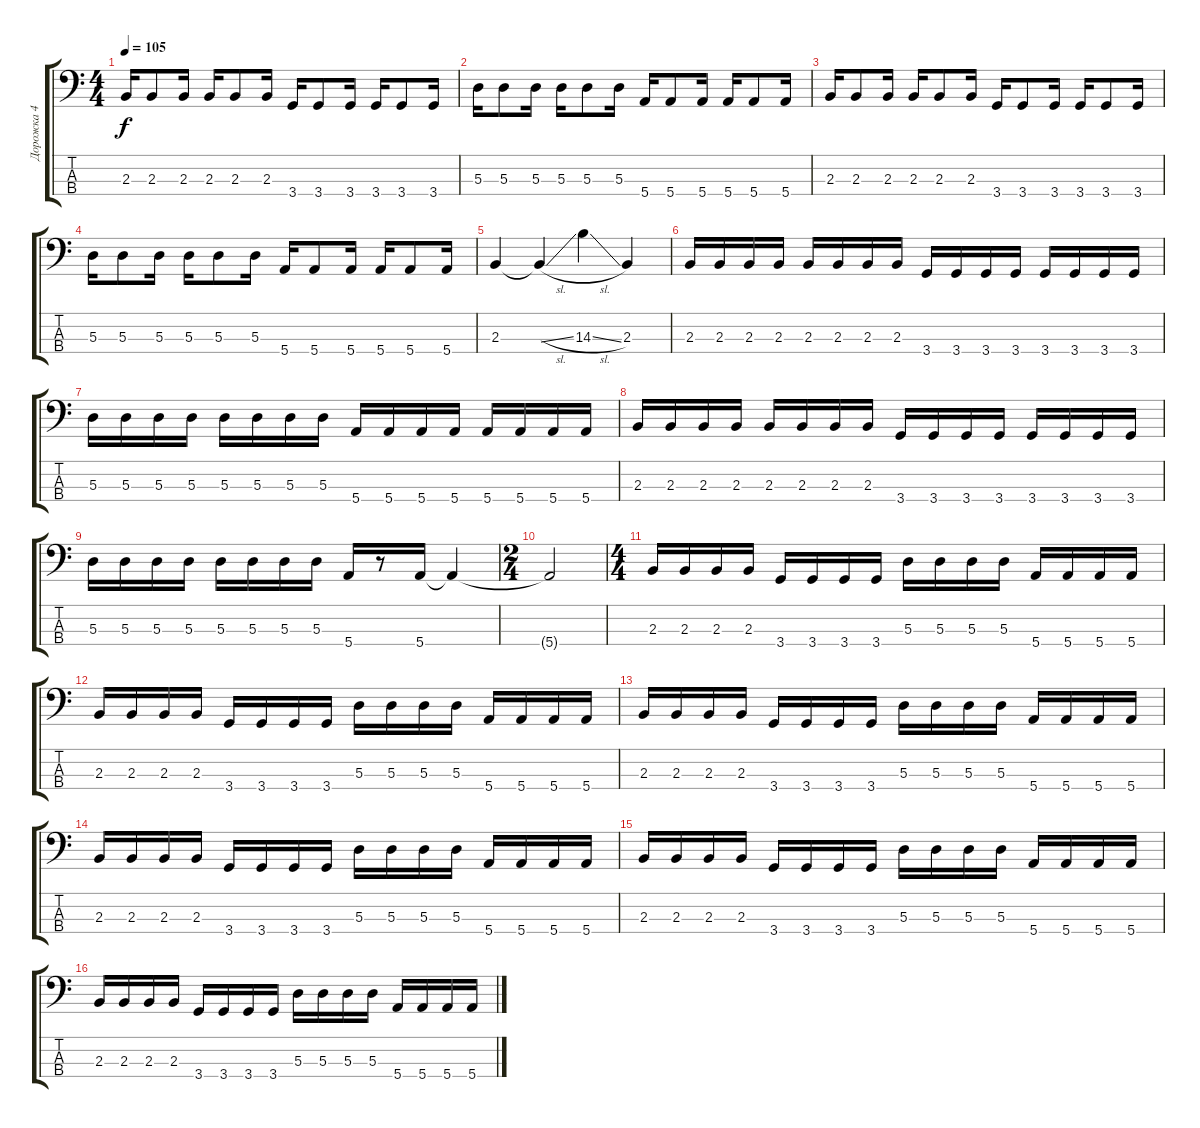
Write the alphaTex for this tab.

\track ("Дорожка 4" "Дорожка 4") {instrument electricbassfinger}
\staff {score tabs}
\tuning (G2 D2 A1 E1) {hide}
\ts (4 4)
\tempo 105
\clef f4
\ks c
2.3.16{dy f} 2.3.8 2.3.16 2.3.16 2.3.8 2.3.16 3.4.16 3.4.8 3.4.16 3.4.16 3.4.8 3.4.16 |
5.3.16 5.3.8 5.3.16 5.3.16 5.3.8 5.3.16 5.4.16 5.4.8 5.4.16 5.4.16 5.4.8 5.4.16 |
2.3.16 2.3.8 2.3.16 2.3.16 2.3.8 2.3.16 3.4.16 3.4.8 3.4.16 3.4.16 3.4.8 3.4.16 |
5.3.16 5.3.8 5.3.16 5.3.16 5.3.8 5.3.16 5.4.16 5.4.8 5.4.16 5.4.16 5.4.8 5.4.16 |
2.3.4 2.3{sl t}.4 14.3{sl}.4 2.3.4 |
2.3.16 2.3.16 2.3.16 2.3.16 2.3.16 2.3.16 2.3.16 2.3.16 3.4.16 3.4.16 3.4.16 3.4.16 3.4.16 3.4.16 3.4.16 3.4.16 |
5.3.16 5.3.16 5.3.16 5.3.16 5.3.16 5.3.16 5.3.16 5.3.16 5.4.16 5.4.16 5.4.16 5.4.16 5.4.16 5.4.16 5.4.16 5.4.16 |
2.3.16 2.3.16 2.3.16 2.3.16 2.3.16 2.3.16 2.3.16 2.3.16 3.4.16 3.4.16 3.4.16 3.4.16 3.4.16 3.4.16 3.4.16 3.4.16 |
5.3.16 5.3.16 5.3.16 5.3.16 5.3.16 5.3.16 5.3.16 5.3.16 5.4.16 r.8 5.4.16 5.4{t}.4 |
\ts (2 4)
5.4{t}.2 |
\ts (4 4)
2.3.16 2.3.16 2.3.16 2.3.16 3.4.16 3.4.16 3.4.16 3.4.16 5.3.16 5.3.16 5.3.16 5.3.16 5.4.16 5.4.16 5.4.16 5.4.16 |
2.3.16 2.3.16 2.3.16 2.3.16 3.4.16 3.4.16 3.4.16 3.4.16 5.3.16 5.3.16 5.3.16 5.3.16 5.4.16 5.4.16 5.4.16 5.4.16 |
2.3.16 2.3.16 2.3.16 2.3.16 3.4.16 3.4.16 3.4.16 3.4.16 5.3.16 5.3.16 5.3.16 5.3.16 5.4.16 5.4.16 5.4.16 5.4.16 |
2.3.16 2.3.16 2.3.16 2.3.16 3.4.16 3.4.16 3.4.16 3.4.16 5.3.16 5.3.16 5.3.16 5.3.16 5.4.16 5.4.16 5.4.16 5.4.16 |
2.3.16 2.3.16 2.3.16 2.3.16 3.4.16 3.4.16 3.4.16 3.4.16 5.3.16 5.3.16 5.3.16 5.3.16 5.4.16 5.4.16 5.4.16 5.4.16 |
2.3.16 2.3.16 2.3.16 2.3.16 3.4.16 3.4.16 3.4.16 3.4.16 5.3.16 5.3.16 5.3.16 5.3.16 5.4.16 5.4.16 5.4.16 5.4.16
